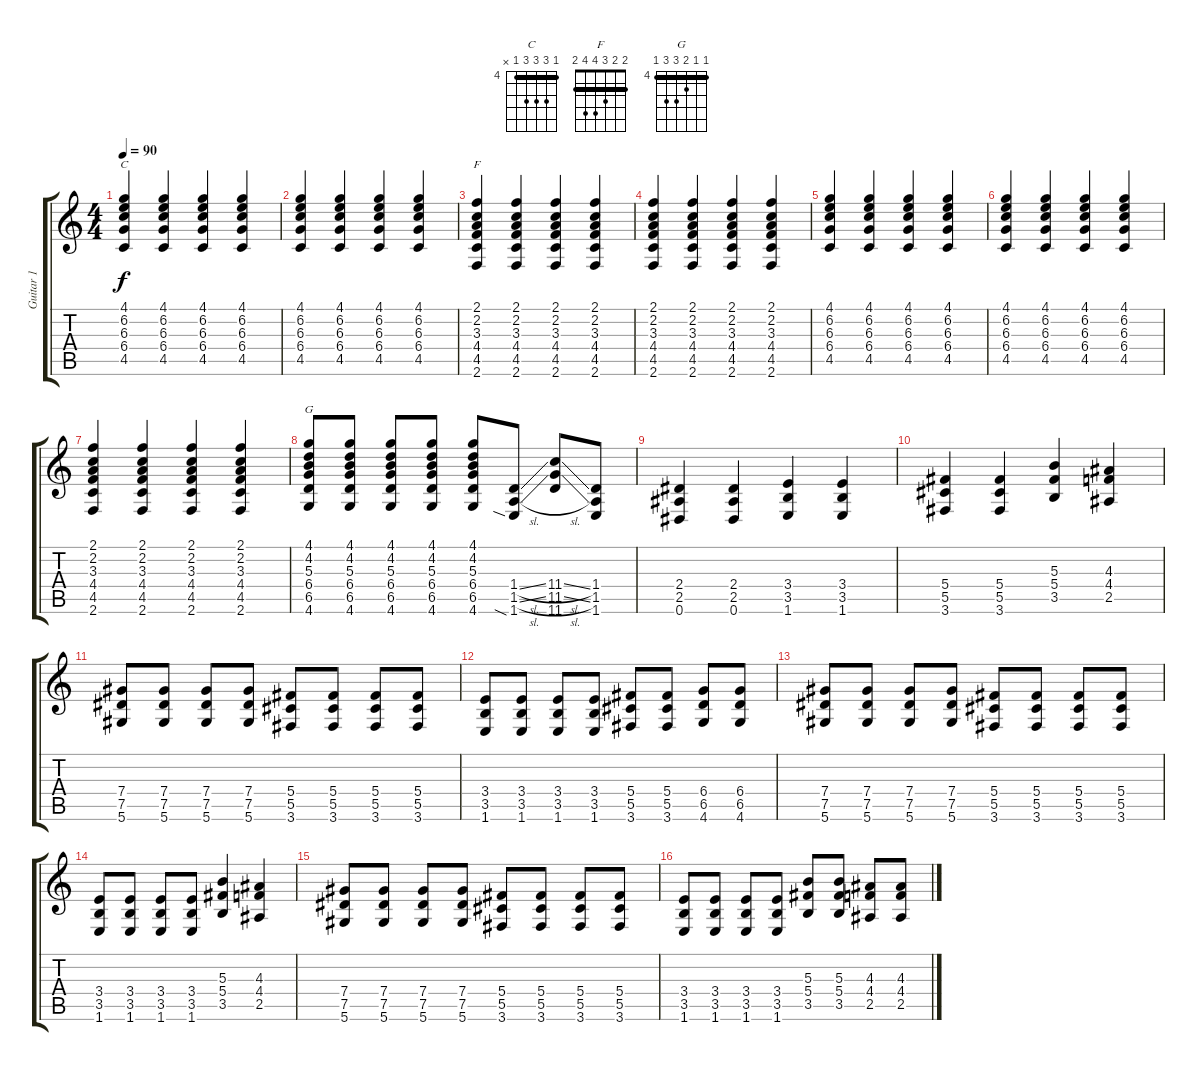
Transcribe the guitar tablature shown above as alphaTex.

\track ("Guitar 1" "Guitar 1") {instrument distortionguitar}
\staff {score tabs}
\tuning (Eb4 Bb3 Gb3 Db3 Ab2 Eb2) {hide}
\chord ("C" 4 6 6 6 4 x) {firstfret 4 barre 4}
\chord ("F" 2 2 3 4 4 2) {barre 2}
\chord ("G" 4 4 5 6 6 4) {firstfret 4 barre 4}
\ts (4 4)
\tempo 90
\clef g2
\ks c
(4.1 6.2 6.3 6.4 4.5).4{ch "C" dy f} (4.1 6.2 6.3 6.4 4.5).4 (4.1 6.2 6.3 6.4 4.5).4 (4.1 6.2 6.3 6.4 4.5).4 |
(4.1 6.2 6.3 6.4 4.5).4 (4.1 6.2 6.3 6.4 4.5).4 (4.1 6.2 6.3 6.4 4.5).4 (4.1 6.2 6.3 6.4 4.5).4 |
(2.1 2.2 3.3 4.4 4.5 2.6).4{ch "F"} (2.1 2.2 3.3 4.4 4.5 2.6).4 (2.1 2.2 3.3 4.4 4.5 2.6).4 (2.1 2.2 3.3 4.4 4.5 2.6).4 |
(2.1 2.2 3.3 4.4 4.5 2.6).4 (2.1 2.2 3.3 4.4 4.5 2.6).4 (2.1 2.2 3.3 4.4 4.5 2.6).4 (2.1 2.2 3.3 4.4 4.5 2.6).4 |
(4.1 6.2 6.3 6.4 4.5).4 (4.1 6.2 6.3 6.4 4.5).4 (4.1 6.2 6.3 6.4 4.5).4 (4.1 6.2 6.3 6.4 4.5).4 |
(4.1 6.2 6.3 6.4 4.5).4 (4.1 6.2 6.3 6.4 4.5).4 (4.1 6.2 6.3 6.4 4.5).4 (4.1 6.2 6.3 6.4 4.5).4 |
(2.1 2.2 3.3 4.4 4.5 2.6).4 (2.1 2.2 3.3 4.4 4.5 2.6).4 (2.1 2.2 3.3 4.4 4.5 2.6).4 (2.1 2.2 3.3 4.4 4.5 2.6).4 |
(4.1 4.2 5.3 6.4 6.5 4.6).8{ch "G"} (4.1 4.2 5.3 6.4 6.5 4.6).8 (4.1 4.2 5.3 6.4 6.5 4.6).8 (4.1 4.2 5.3 6.4 6.5 4.6).8 (4.1 4.2 5.3 6.4 6.5 4.6).8 (1.4{sl} 1.5{sl} 1.6{sia}).8 (11.4{sl} 11.5{sl} 11.6).8 (1.4 1.5 1.6).8 |
(2.4 2.5 0.6).4 (2.4 2.5 0.6).4 (3.4 3.5 1.6).4 (3.4 3.5 1.6).4 |
(5.4 5.5 3.6).4 (5.4 5.5 3.6).4 (5.3 5.4 3.5).4 (4.3 4.4 2.5).4 |
(7.4 7.5 5.6).8 (7.4 7.5 5.6).8 (7.4 7.5 5.6).8 (7.4 7.5 5.6).8 (5.4 5.5 3.6).8 (5.4 5.5 3.6).8 (5.4 5.5 3.6).8 (5.4 5.5 3.6).8 |
(3.4 3.5 1.6).8 (3.4 3.5 1.6).8 (3.4 3.5 1.6).8 (3.4 3.5 1.6).8 (5.4 5.5 3.6).8 (5.4 5.5 3.6).8 (6.4 6.5 4.6).8 (6.4 6.5 4.6).8 |
(7.4 7.5 5.6).8 (7.4 7.5 5.6).8 (7.4 7.5 5.6).8 (7.4 7.5 5.6).8 (5.4 5.5 3.6).8 (5.4 5.5 3.6).8 (5.4 5.5 3.6).8 (5.4 5.5 3.6).8 |
(3.4 3.5 1.6).8 (3.4 3.5 1.6).8 (3.4 3.5 1.6).8 (3.4 3.5 1.6).8 (5.3 5.4 3.5).4 (4.3 4.4 2.5).4 |
(7.4 7.5 5.6).8 (7.4 7.5 5.6).8 (7.4 7.5 5.6).8 (7.4 7.5 5.6).8 (5.4 5.5 3.6).8 (5.4 5.5 3.6).8 (5.4 5.5 3.6).8 (5.4 5.5 3.6).8 |
(3.4 3.5 1.6).8 (3.4 3.5 1.6).8 (3.4 3.5 1.6).8 (3.4 3.5 1.6).8 (5.3 5.4 3.5).8 (5.3 5.4 3.5).8 (4.3 4.4 2.5).8 (4.3 4.4 2.5).8
